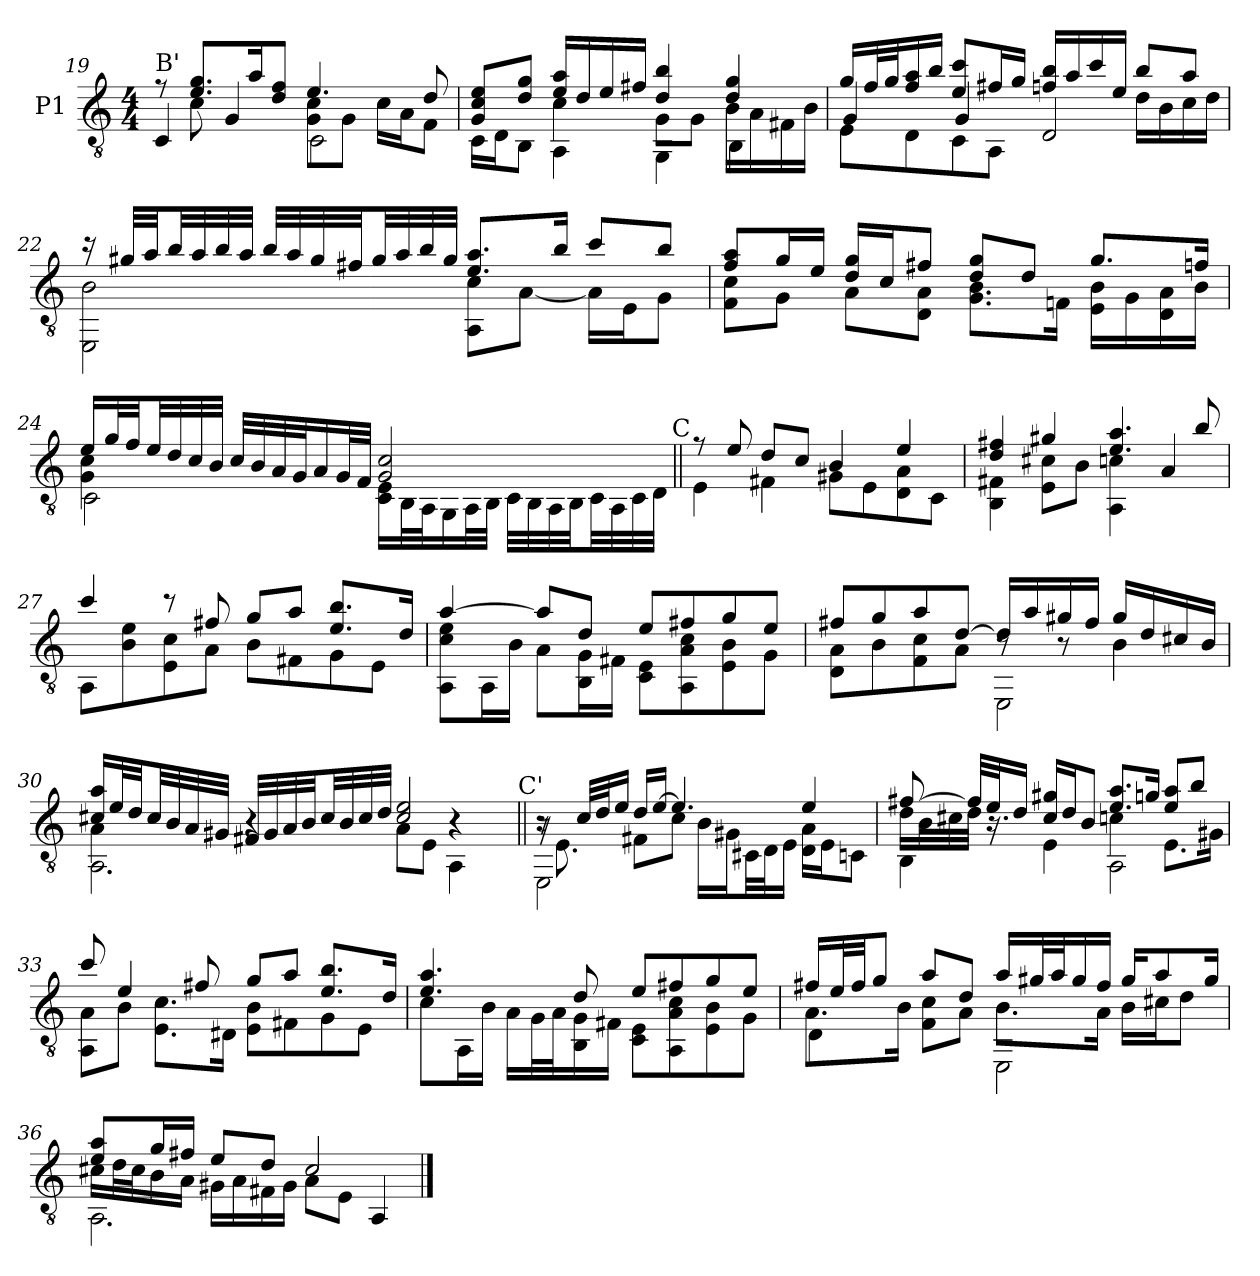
**kern
*part1
*staff1
*I"P1
!!LO:PB:g=z
*clefGv2
*ITrd7c12
*k[]
*a:
*M4/4
=19
*^
*	*^
!LO:TX:a:t=B'	!	!
8r	8ryy	4CCi/
8.Ei/ 8.GiL	8Ci\	.
.	4GGi/	4ryy
16Ai/k	.	.
8Di/ 8FiJ	.	.
4.Ei/	8GGi\ 8CiL	2CCi\
.	8GGi\J	.
.	16Ci\LL	.
.	16AAi\J	.
8Di/	8FFi\J	.
=20	=20	=20
8GGi/ 8Ci 8EiL	4ryy	16CCi\LL
.	.	16DDi\J
8Di/ 8GiJ	.	8BBBi\J
16Ei/ 16AiLL	4Ci\	4AAAi\
16Di/	.	.
16Ei/	.	.
16F#Xi/JJ	.	.
4Di/ 4Bi	8GGi\L	4GGGi\
.	8GGi\J	.
4Di/ 4Gi	16BBi\LL	4BBBi\
.	16AAi\	.
.	16FF#Xi\	.
.	16BBi\JJ	.
=21	=21	=21
16Gi/LL	4GGi/	8EEi\L
32Fi/L	.	.
32Gi/J	.	.
16Fi/ 16Ai	.	8DDi\
16Bi/JJ	.	.
8Ei/ 8ciL	4GGi/	8CCi\
16F#Xi/L	.	8AAAi\J
16Gi/JJ	.	.
16Fni/ 16BiLL	4ryy	2DDi/
16Ai/	.	.
16ci/	.	.
16Ei/JJ	.	.
8Bi/L	16Di\LL	.
.	16BBi\	.
8Ai/J	16Ci\	.
.	16Di\JJ	.
!!LO:LB:g=z	!!	!!
=22	=22	=22
16r	2EEEi\ 2BBi	2ryy
32G#Xi/LLL	.	.
32Ai/JJ	.	.
32Bi/LL	.	.
32Ai/	.	.
32Bi/	.	.
32Ai/JJJ	.	.
32Bi/LLL	.	.
32Ai/	.	.
32G#i/	.	.
32F#Xi/JJ	.	.
32G#i/LL	.	.
32Ai/	.	.
32Bi/	.	.
32G#i/JJJ	.	.
8.Ei/ 8.AiL	8AAAi\ 8CiL	2ryy
.	[8AAi\J	.
16Bi/Jk	.	.
8ci/L	16AAi\LL]	.
.	16EEi\J	.
8Bi/J	8GGi\J	.
*	*v	*v
=23	=23
8Fi/ 8AiL	8FFi\ 8CiL
16Gi/L	8GGi\J
16Ei/JJ	.
16Di/ 16GiLL	8AAi\L
16Ci/J	.
8F#Xi/J	8DDi\ 8AAiJ
8Di/ 8GiL	8.GGi\ 8.BBiL
8Di/J	.
.	16FFni\Jk
8.Gi/L	16EEi\ 16BBiLL
.	16GGi\
.	16DDi\ 16AAi
16Fni/Jk	16BBi\JJ
!!LO:LB:g=z	!!
=24	=24
*^	*^
16Ei/LL	4GGi\ 4Ci	2CCi\	2ryy
32Gi/L	.	.	.
32Fi/JJ	.	.	.
32Ei/LL	.	.	.
32Di/	.	.	.
32Ci/	.	.	.
32BBi/JJJ	.	.	.
32Ci/LLL	4ryy	.	.
32BBi/	.	.	.
32AAi/	.	.	.
32GGi/J	.	.	.
16AAi/	.	.	.
32GGi/L	.	.	.
32FFi/JJJ	.	.	.
2GGi/ 2Ci	16CCi\ 16EEiLL	2ryy	4ryy
.	32BBBi\L	.	.
.	32AAAi\J	.	.
.	16GGGi\	.	.
.	32AAAi\L	.	.
.	32BBBi\JJJ	.	.
.	32CCi\LLL	.	8ryy
.	32BBBi\	.	.
.	32AAAi\	.	.
.	32BBBi\JJ	.	.
.	32CCi\LL	.	16ryy
.	32AAAi\	.	.
.	32CCi\	.	32ryy
.	32DDi\JJJ	.	64ryy
.	.	.	128...ryy
!	!	!	!LO:TX:a:t=C
.	.	.	1024ryy
*	*v	*v	*v
=25||	=25||
8r	4EEi\
8Ei/	.
8Di/L	4FF#Xi\
8Ci/J	.
4BBi/	8GG#Xi\L
.	8EEi\
4Ei/	8DDi\ 8AAi
.	8CCi\J
=26	=26
4Di/ 4F#Xi	4BBBi\ 4FF#Xi
4G#Xi/	8EEi\ 8C#XiL
.	8BBi\J
4.Ei/ 4.Ai	4AAAi\ 4Cni
.	4AAi/
8Bi/	.
!!LO:LB:g=z	!!
=27	=27
4ci/	8AAAi\L
.	8BBi\ 8Ei
8r	8EEi\ 8Ci
8F#Xi/	8AAi\J
8Gi/L	8BBi\L
8Ai/J	8FF#Xi\
8.Ei/ 8.BiL	8GGi\
.	8EEi\J
16Di/Jk	.
=28	=28
[4Ai/	8AAAi\ 8Ci 8EiL
.	16AAAi\L
.	16BBi\JJ
8Ai/L]	8AAi\L
8Di/J	16BBBi\ 16GGiL
.	16FF#Xi\JJ
8Ei/L	8CCi\ 8EEiL
8F#Xi/	8AAAi\ 8AAi 8Ci
8Gi/	8EEi\ 8BBi
8Ei/J	8GGi\J
=29	=29
*	*^
8F#Xi/L	8DDi\ 8AAiL	2ryy
8Gi/	8BBi\	.
8Ai/	8FFi\ 8Ci	.
[8Di/J	8AAi\J	.
16Di/LL]	8r	2EEEi\
16Ai/	.	.
16G#Xi/	8r	.
16F#i/JJ	.	.
16G#i/LL	4BBi\	.
16Di/	.	.
16C#Xi/	.	.
16BBi/JJ	.	.
!!LO:LB:g=z	!!	!!
=30	=30	=30
*	*	*^
16C#Xi/ 16AiLL	4AAi\	2.AAAi\	2ryy
32Ei/L	.	.	.
32Di/JJ	.	.	.
32C#i/LL	.	.	.
32BBi/	.	.	.
32AAi/	.	.	.
32GG#Xi/JJJ	.	.	.
32FF#Xi/LLL	4r	.	.
32GG#i/	.	.	.
32AAi/	.	.	.
32BBi/JJ	.	.	.
32C#i/LL	.	.	.
32BBi/	.	.	.
32C#i/	.	.	.
32Di/JJJ	.	.	.
2C#i/ 2Ei	8AAi\L	.	4ryy
.	8EEi\J	.	.
.	4r	4AAAi\	8ryy
.	.	.	16ryy
.	.	.	32ryy
.	.	.	64ryy
.	.	.	128...ryy
!	!	!	!LO:TX:a:t=C'
.	.	.	1024ryy
*	*	*v	*v
=31||	=31||	=31||
8r	16r	2EEEi\
.	8.EEi\	.
32Ci/LLL	.	.
32Di/J	.	.
16Ei/JJ	.	.
16Di/LL	8FF#Xi\L	.
[16Ei/JJ	.	.
4.Ei/]	8Ci\J	.
.	16BBi\LL	2ryy
.	16GG#Xi\J	.
.	32CC#Xi\LL	.
.	32DDi\J	.
.	16EEi\JJ	.
4Ei/	16DDi\ 16AAiLL	.
.	16EEi\J	.
.	8CCni\J	.
!!LO:LB:g=z	!!	!!
=32	=32	=32
[8F#Xi/	16Di\LL	4BBBi\
.	32BBi\L	.
.	32C#Xi\JJ	.
32F#i/LLL]	32Di\Jkk	.
32Ei/J	16.r	.
16Di/JJ	.	.
16C#i/ 16G#XiLL	4EEi\	4ryy
16Di/J	.	.
8BBi/J	.	.
8.Ei/ 8.AiL	4Cni\	2AAAi\
16Gni/Jk	.	.
8Ei/ 8AiL	8.EEi\L	.
8Bi/J	.	.
.	16GG#Xi\Jk	.
*	*v	*v
=33	=33
8ci/	8AAAi\ 8AAiL
4Ei/	8BBi\J
.	8.EEi\ 8.CiL
8F#Xi/	.
.	16DD#Xi\Jk
8Gi/L	8EEi\ 8BBiL
8Ai/J	8FF#Xi\
8.Ei/ 8.BiL	8GGi\
.	8EEi\J
16Di/Jk	.
=34	=34
4.Ei/ 4.Ai	8Ci\L
.	16AAAi\L
.	16BBi\JJ
.	16AAi\LL
.	32GGi\L
.	32AAi\J
8Di/	16BBBi\ 16GGi
.	16FF#Xi\JJ
8Ei/L	8CCi\ 8EEiL
8F#Xi/	8AAAi\ 8AAi 8Ci
8Gi/	8EEi\ 8BBi
8Ei/J	8GGi\J
!!LO:LB:g=z	!!
=35	=35
*	*^
16F#Xi/LL	8.AAi\L	4DDi\
32Ei/L	.	.
32F#i/JJ	.	.
8Gi/J	.	.
.	16BBi\Jk	.
8Ai/L	8FFi\ 8CiL	4ryy
8Di/J	8AAi\J	.
16Ai/LL	8.BBi\L	2EEEi\
32G#Xi/L	.	.
32Ai/J	.	.
16G#i/	.	.
16F#i/JJ	16AAi\Jk	.
16G#i/KL	16BBi\LL	.
8Ai/	16C#Xi\J	.
.	8Di\J	.
16G#i/Jk	.	.
=36	=36	=36
8Ei/ 8AiL	16C#Xi\LL	2.AAAi\
.	32Di\L	.
.	32C#i\J	.
16Gi/L	16BBi\	.
16F#Xi/JJ	16AAi\JJ	.
8Ei/L	16GG#Xi\LL	.
.	16AAi\	.
8Di/J	16FF#Xi\	.
.	16GG#i\JJ	.
2C#i/	8AAi\L	.
.	8EEi\J	.
.	4AAAi/	4ryy
*v	*v	*v
==
*-
